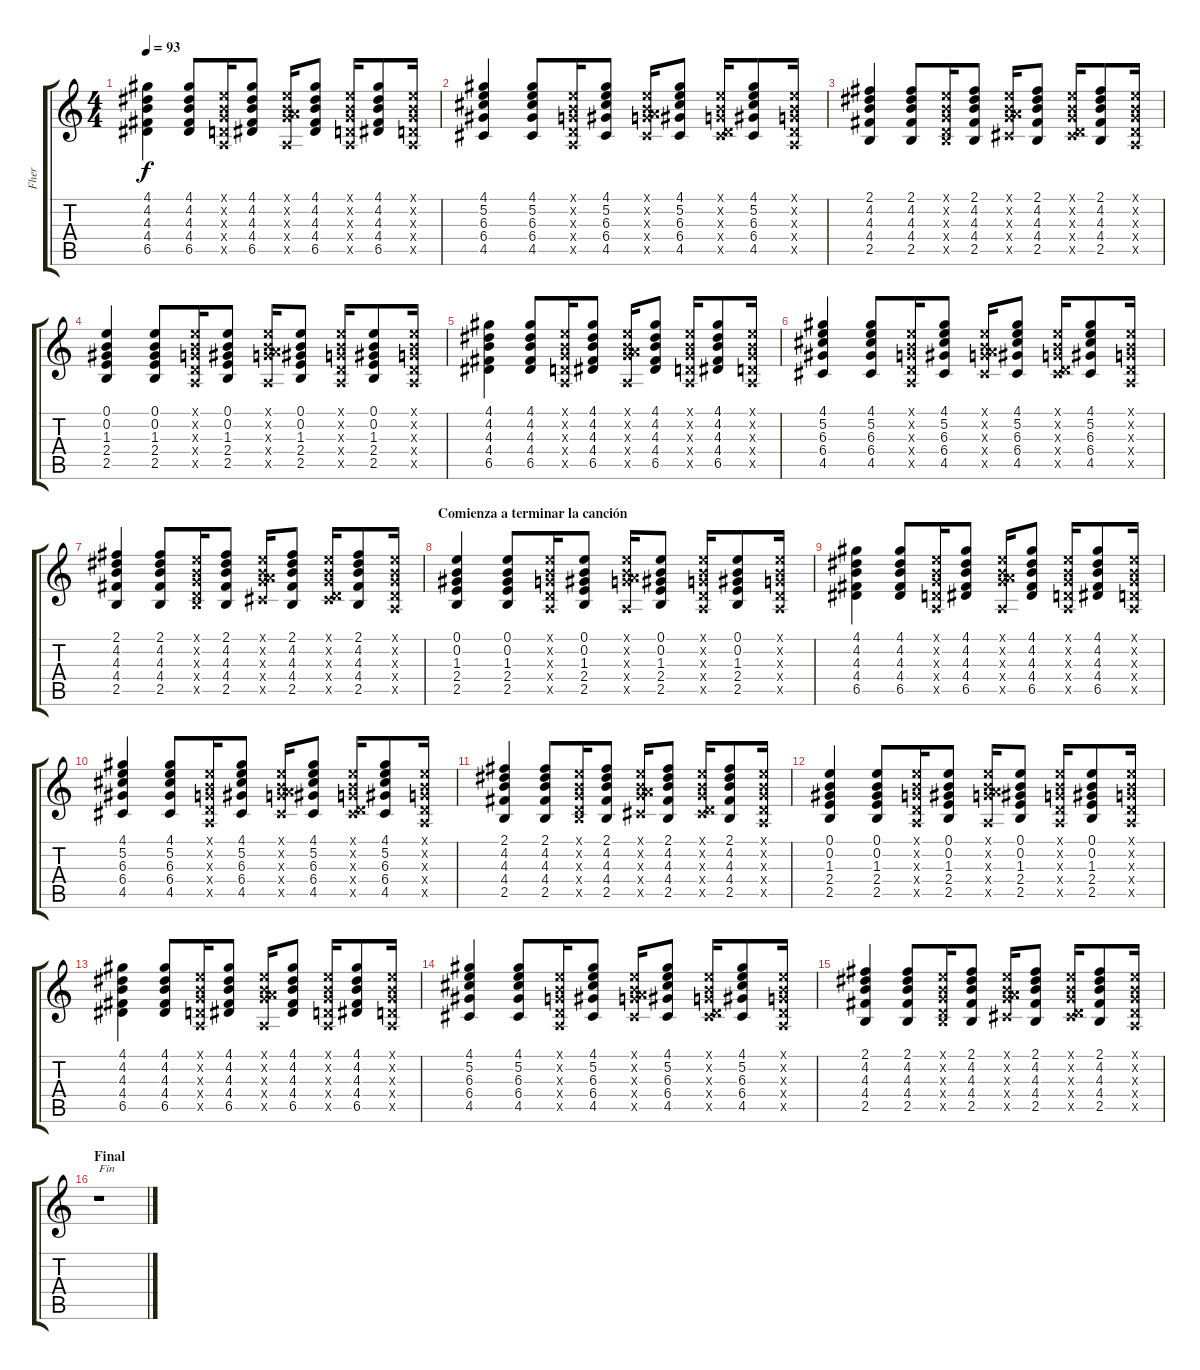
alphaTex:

\track ("Fher" "Fher") {instrument acousticguitarsteel}
\staff {score tabs}
\tuning (E4 B3 G3 D3 A2 E2) {hide}
\ts (4 4)
\tempo 93
\clef g2
\ks c
(4.1 4.2 4.3 4.4 6.5).4{dy f} (4.1 4.2 4.3 4.4 6.5).8 (0.1{x} 0.2{x} 0.3{x} 0.4{x} 0.5{x}).16 (4.1 4.2 4.3 4.4 6.5).8 (0.1{x} 0.2{x} 0.3{x} 7.4{x} 0.5{x}).16 (4.1 4.2 4.3 4.4 6.5).8 (0.1{x} 0.2{x} 0.3{x} 0.4{x} 0.5{x}).16 (4.1 4.2 4.3 4.4 6.5).8 (0.1{x} 0.2{x} 0.3{x} 0.4{x} 0.5{x}).16 |
(4.1 5.2 6.3 6.4 4.5).4 (4.1 5.2 6.3 6.4 4.5).8 (0.1{x} 0.2{x} 0.3{x} 0.4{x} 0.5{x}).16 (4.1 5.2 6.3 6.4 4.5).8 (0.1{x} 0.2{x} 0.3{x} 7.4{x} 4.5{x}).16 (4.1 5.2 6.3 6.4 4.5).8 (0.1{x} 0.2{x} 0.3{x} 0.4{x} 4.5{x}).16 (4.1 5.2 6.3 6.4 4.5).8 (0.1{x} 0.2{x} 0.3{x} 0.4{x} 0.5{x}).16 |
(2.1 4.2 4.3 4.4 2.5).4 (2.1 4.2 4.3 4.4 2.5).8 (0.1{x} 0.2{x} 0.3{x} 0.4{x} 2.5{x}).16 (2.1 4.2 4.3 4.4 2.5).8 (0.1{x} 0.2{x} 0.3{x} 7.4{x} 4.5{x}).16 (2.1 4.2 4.3 4.4 2.5).8 (0.1{x} 0.2{x} 0.3{x} 0.4{x} 4.5{x}).16 (2.1 4.2 4.3 4.4 2.5).8 (0.1{x} 0.2{x} 0.3{x} 0.4{x} 0.5{x}).16 |
(0.1 0.2 1.3 2.4 2.5).4 (0.1 0.2 1.3 2.4 2.5).8 (0.1{x} 0.2{x} 0.3{x} 0.4{x} 0.5{x}).16 (0.1 0.2 1.3 2.4 2.5).8 (0.1{x} 0.2{x} 0.3{x} 7.4{x} 0.5{x}).16 (0.1 0.2 1.3 2.4 2.5).8 (0.1{x} 0.2{x} 0.3{x} 0.4{x} 0.5{x}).16 (0.1 0.2 1.3 2.4 2.5).8 (0.1{x} 0.2{x} 0.3{x} 0.4{x} 0.5{x}).16 |
(4.1 4.2 4.3 4.4 6.5).4 (4.1 4.2 4.3 4.4 6.5).8 (0.1{x} 0.2{x} 0.3{x} 0.4{x} 0.5{x}).16 (4.1 4.2 4.3 4.4 6.5).8 (0.1{x} 0.2{x} 0.3{x} 7.4{x} 0.5{x}).16 (4.1 4.2 4.3 4.4 6.5).8 (0.1{x} 0.2{x} 0.3{x} 0.4{x} 0.5{x}).16 (4.1 4.2 4.3 4.4 6.5).8 (0.1{x} 0.2{x} 0.3{x} 0.4{x} 0.5{x}).16 |
(4.1 5.2 6.3 6.4 4.5).4 (4.1 5.2 6.3 6.4 4.5).8 (0.1{x} 0.2{x} 0.3{x} 0.4{x} 0.5{x}).16 (4.1 5.2 6.3 6.4 4.5).8 (0.1{x} 0.2{x} 0.3{x} 7.4{x} 4.5{x}).16 (4.1 5.2 6.3 6.4 4.5).8 (0.1{x} 0.2{x} 0.3{x} 0.4{x} 4.5{x}).16 (4.1 5.2 6.3 6.4 4.5).8 (0.1{x} 0.2{x} 0.3{x} 0.4{x} 0.5{x}).16 |
(2.1 4.2 4.3 4.4 2.5).4 (2.1 4.2 4.3 4.4 2.5).8 (0.1{x} 0.2{x} 0.3{x} 0.4{x} 2.5{x}).16 (2.1 4.2 4.3 4.4 2.5).8 (0.1{x} 0.2{x} 0.3{x} 7.4{x} 4.5{x}).16 (2.1 4.2 4.3 4.4 2.5).8 (0.1{x} 0.2{x} 0.3{x} 0.4{x} 4.5{x}).16 (2.1 4.2 4.3 4.4 2.5).8 (0.1{x} 0.2{x} 0.3{x} 0.4{x} 0.5{x}).16 |
\section ("" "Comienza a terminar la canción")
(0.1 0.2 1.3 2.4 2.5).4 (0.1 0.2 1.3 2.4 2.5).8 (0.1{x} 0.2{x} 0.3{x} 0.4{x} 0.5{x}).16 (0.1 0.2 1.3 2.4 2.5).8 (0.1{x} 0.2{x} 0.3{x} 7.4{x} 0.5{x}).16 (0.1 0.2 1.3 2.4 2.5).8{volume 10} (0.1{x} 0.2{x} 0.3{x} 0.4{x} 0.5{x}).16 (0.1 0.2 1.3 2.4 2.5).8 (0.1{x} 0.2{x} 0.3{x} 0.4{x} 0.5{x}).16 |
(4.1 4.2 4.3 4.4 6.5).4{volume 8} (4.1 4.2 4.3 4.4 6.5).8 (0.1{x} 0.2{x} 0.3{x} 0.4{x} 0.5{x}).16 (4.1 4.2 4.3 4.4 6.5).8{volume 7} (0.1{x} 0.2{x} 0.3{x} 7.4{x} 0.5{x}).16 (4.1 4.2 4.3 4.4 6.5).8 (0.1{x} 0.2{x} 0.3{x} 0.4{x} 0.5{x}).16 (4.1 4.2 4.3 4.4 6.5).8 (0.1{x} 0.2{x} 0.3{x} 0.4{x} 0.5{x}).16 |
(4.1 5.2 6.3 6.4 4.5).4{volume 6} (4.1 5.2 6.3 6.4 4.5).8 (0.1{x} 0.2{x} 0.3{x} 0.4{x} 0.5{x}).16 (4.1 5.2 6.3 6.4 4.5).8 (0.1{x} 0.2{x} 0.3{x} 7.4{x} 4.5{x}).16{volume 5} (4.1 5.2 6.3 6.4 4.5).8 (0.1{x} 0.2{x} 0.3{x} 0.4{x} 4.5{x}).16 (4.1 5.2 6.3 6.4 4.5).8 (0.1{x} 0.2{x} 0.3{x} 0.4{x} 0.5{x}).16 |
(2.1 4.2 4.3 4.4 2.5).4{volume 4} (2.1 4.2 4.3 4.4 2.5).8 (0.1{x} 0.2{x} 0.3{x} 0.4{x} 2.5{x}).16 (2.1 4.2 4.3 4.4 2.5).8 (0.1{x} 0.2{x} 0.3{x} 7.4{x} 4.5{x}).16 (2.1 4.2 4.3 4.4 2.5).8 (0.1{x} 0.2{x} 0.3{x} 0.4{x} 4.5{x}).16{volume 3} (2.1 4.2 4.3 4.4 2.5).8 (0.1{x} 0.2{x} 0.3{x} 0.4{x} 0.5{x}).16 |
(0.1 0.2 1.3 2.4 2.5).4 (0.1 0.2 1.3 2.4 2.5).8 (0.1{x} 0.2{x} 0.3{x} 0.4{x} 0.5{x}).16 (0.1 0.2 1.3 2.4 2.5).8 (0.1{x} 0.2{x} 0.3{x} 7.4{x} 0.5{x}).16 (0.1 0.2 1.3 2.4 2.5).8{volume 2} (0.1{x} 0.2{x} 0.3{x} 0.4{x} 0.5{x}).16 (0.1 0.2 1.3 2.4 2.5).8 (0.1{x} 0.2{x} 0.3{x} 0.4{x} 0.5{x}).16 |
(4.1 4.2 4.3 4.4 6.5).4 (4.1 4.2 4.3 4.4 6.5).8 (0.1{x} 0.2{x} 0.3{x} 0.4{x} 0.5{x}).16 (4.1 4.2 4.3 4.4 6.5).8 (0.1{x} 0.2{x} 0.3{x} 7.4{x} 0.5{x}).16 (4.1 4.2 4.3 4.4 6.5).8{volume 1} (0.1{x} 0.2{x} 0.3{x} 0.4{x} 0.5{x}).16 (4.1 4.2 4.3 4.4 6.5).8 (0.1{x} 0.2{x} 0.3{x} 0.4{x} 0.5{x}).16 |
(4.1 5.2 6.3 6.4 4.5).4 (4.1 5.2 6.3 6.4 4.5).8 (0.1{x} 0.2{x} 0.3{x} 0.4{x} 0.5{x}).16 (4.1 5.2 6.3 6.4 4.5).8 (0.1{x} 0.2{x} 0.3{x} 7.4{x} 4.5{x}).16 (4.1 5.2 6.3 6.4 4.5).8 (0.1{x} 0.2{x} 0.3{x} 0.4{x} 4.5{x}).16 (4.1 5.2 6.3 6.4 4.5).8 (0.1{x} 0.2{x} 0.3{x} 0.4{x} 0.5{x}).16 |
(2.1 4.2 4.3 4.4 2.5).4{volume 1} (2.1 4.2 4.3 4.4 2.5).8 (0.1{x} 0.2{x} 0.3{x} 0.4{x} 2.5{x}).16 (2.1 4.2 4.3 4.4 2.5).8 (0.1{x} 0.2{x} 0.3{x} 7.4{x} 4.5{x}).16 (2.1 4.2 4.3 4.4 2.5).8 (0.1{x} 0.2{x} 0.3{x} 0.4{x} 4.5{x}).16 (2.1 4.2 4.3 4.4 2.5).8 (0.1{x} 0.2{x} 0.3{x} 0.4{x} 0.5{x}).16 |
\section ("" "Final")
r.1{txt "Fin"}
